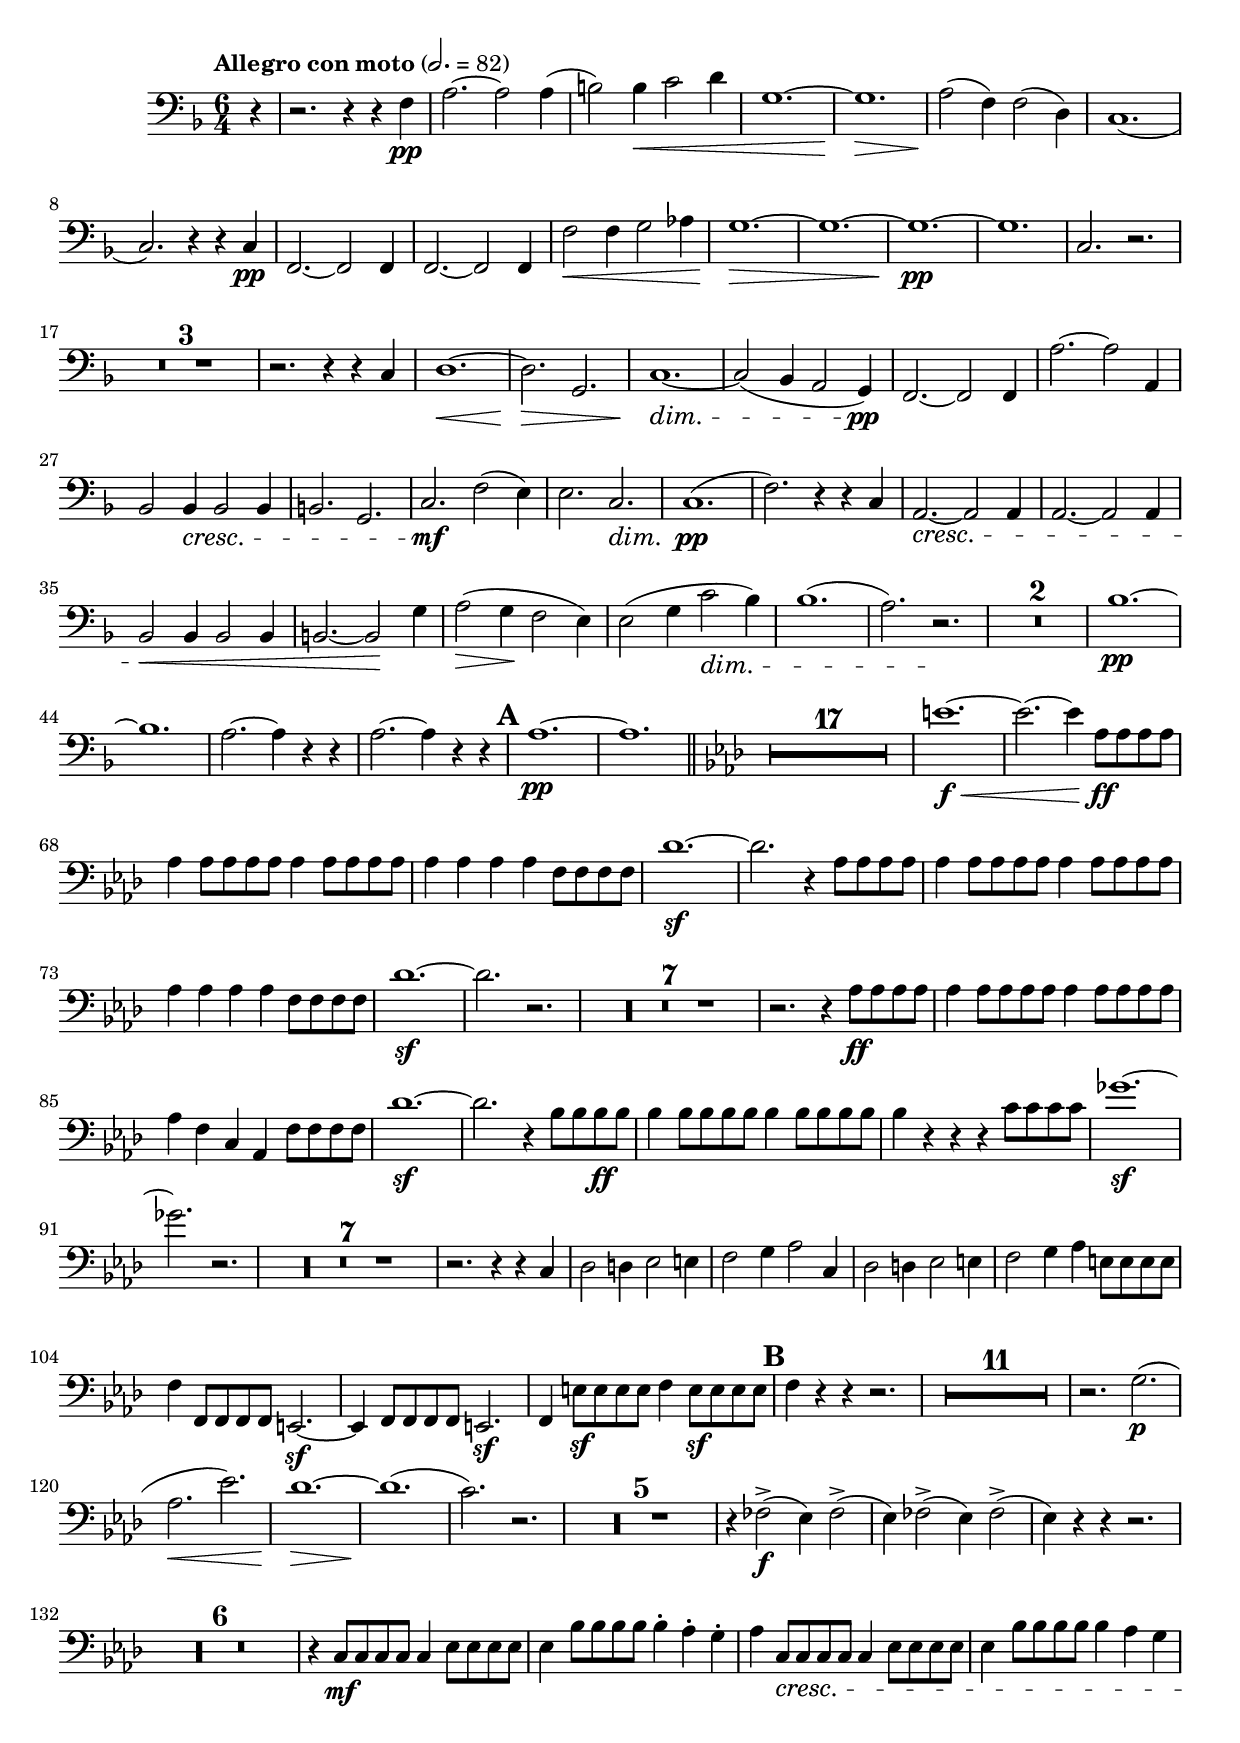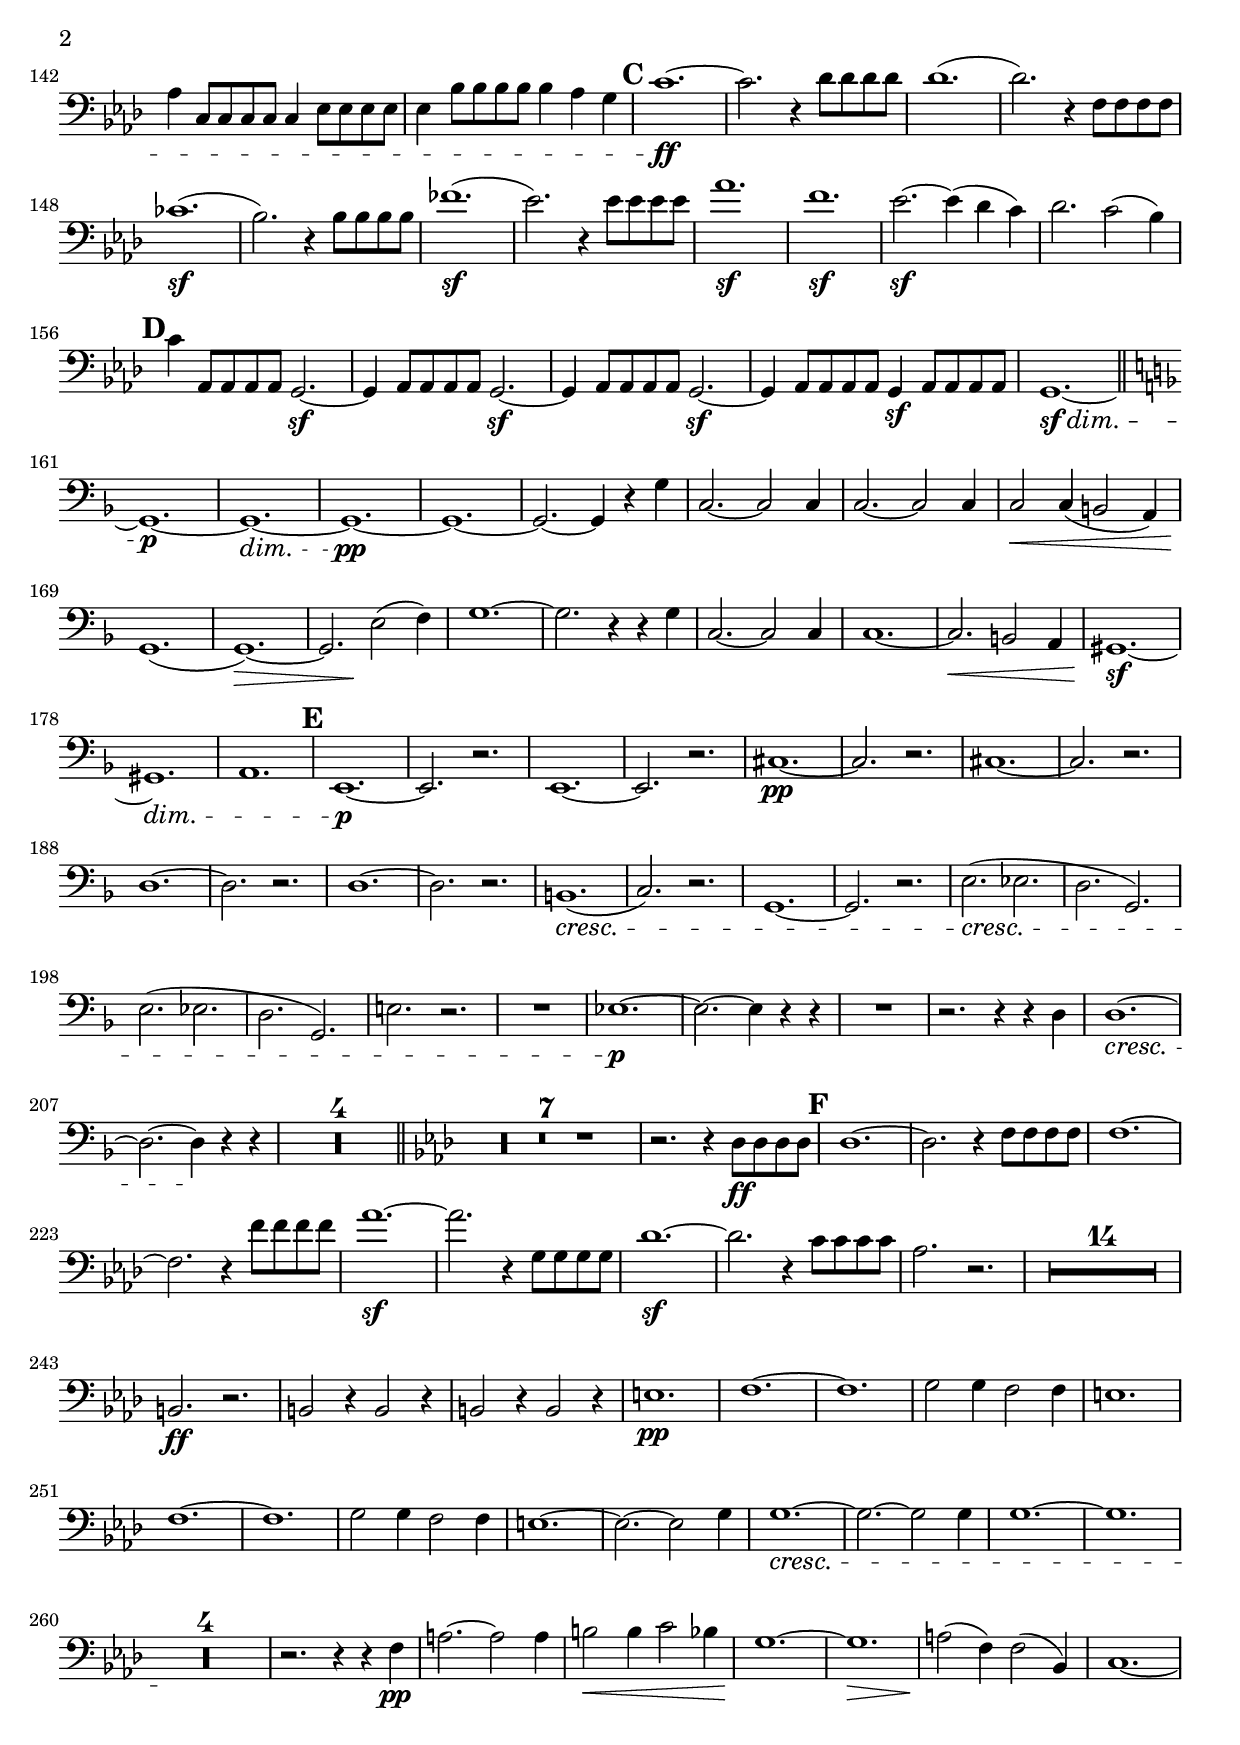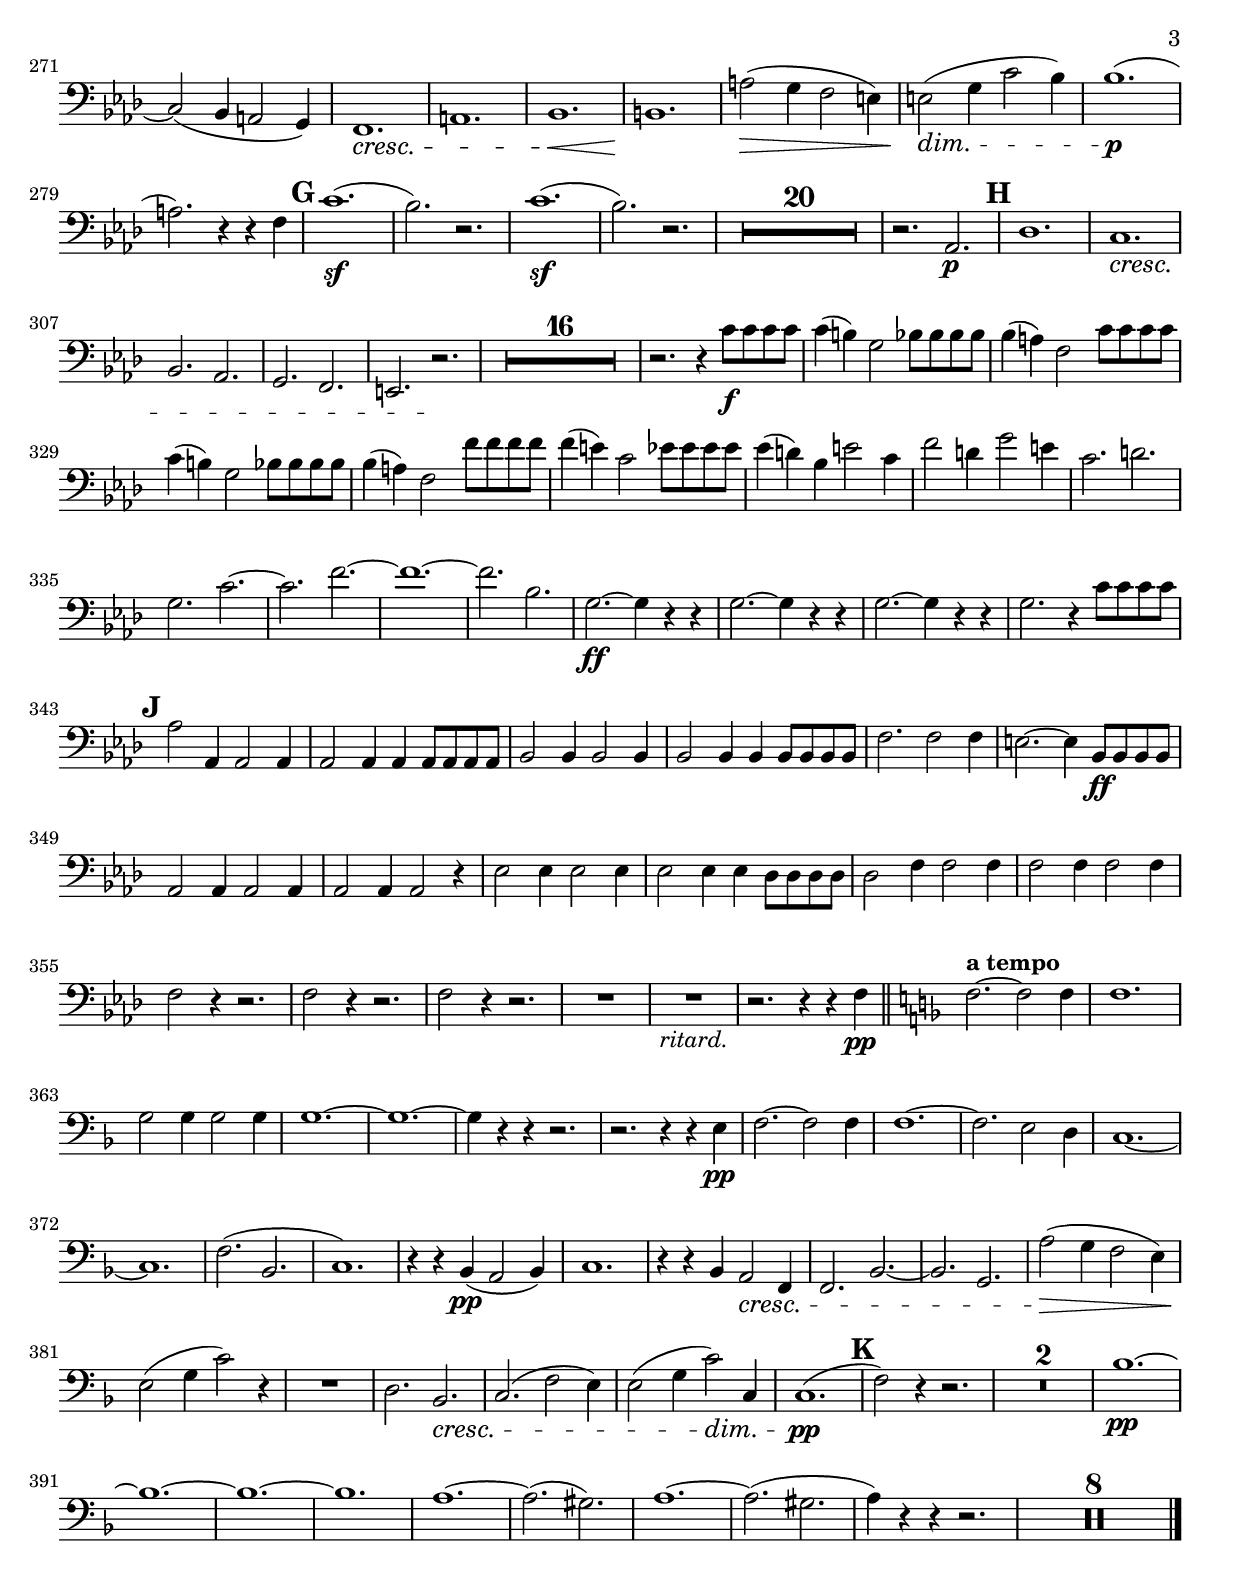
\version "2.24.3"

\version "2.24.3"

\include "../definitions.ly"

%% additional definitions required by the score:
\language "italiano"

bassonB = \relative do {
	\include "../parametres.ly"
	\clef "bass" \time 6/4 \key fa \major \tempo "Allegro con moto" 2.=82
	\partial 4 r4 |
	r2. r4 r4 fa4 \pp |
	la2.~ la2 la4( |
	si2) si4 \< do2 re4 |
	sol,1.~ |
	sol1. \> |
	la2( \! fa4) fa2( re4) |
	do1.( |
	do2.) r4 r4 do4 \pp |
	fa,2.~ fa2 fa4 | fa2.~ fa2 fa4 |
	fa'2 \< fa4 sol2 lab4 |
	sol1.~ \> |
	sol1.~ |
	sol1.~ \pp |
	sol1. |
	do,2. r2. |
	R1.*3 |
	r2. r4 r4 do4 |
	re1.~ \< |
	re2. \> sol,2. |
	do1.~ \dim |
	do2( sib4 la2 sol4) \pp |
	fa2.~ fa2 fa4 |
	la'2.~ la2 la,4 |
	sib2 sib4 \cresc sib2 sib4 |
	si2. sol2. |
	do2. \mf fa2( mi4) |
	mi2. do2. \dim |
	do1.( \pp |
	fa2.) r4 r4 do4 |
	la2.~ \cresc la2 la4 |
	la2.~ la2 la4 |
	sib2 \< sib4 sib2 sib4 |
	si2.~ si2 \! sol'4 |
	la2( \> sol4 \! fa2 mi4) |
	mi2( sol4 do2 \dim sib4) |
	sib1.( |
	la2.) r2. \! |
	R1.*2 |
	sib1.~ \pp |
	sib1. |
	la2.~ la4 r4 r4 |
	la2.~ la4 r4 r4 |
	\mark\default \barNumberCheck 47
	la1.~ \pp |
	la1. | \section
	\key lab \major
	R1.*17 |
	mi'1.~ \f \< |
	mi2.~ mi4 lab,8 \ff lab8 lab8 lab8 |
	lab4 lab8 lab8 lab8 lab8lab4 lab8 lab8 lab8 lab8|
	lab4 lab4 lab4 lab4 fa8 fa8 fa8 fa8 |
	reb'1.~ \sf |
	reb2. r4 lab8 lab8lab8 lab8 |
	lab4 lab8 lab8 lab8lab8 lab4 lab8 lab8lab8 lab8 |
	lab4 lab4 lab4 lab4fa8 fa8 fa8 fa8 |
	reb'1.~ \sf |
	reb2. r2. |
	R1.*7 |
	r2. r4 lab8 \ff lab8 lab8 lab8 |
	lab4 lab8 lab8 lab8lab8 lab4 lab8 lab8lab8 lab8 |
	lab4 fa4 do4 lab4 fa'8fa8 fa8 fa8 |
	reb'1.~ \sf |
	reb2. r4 sib8 sib8 sib8\ff sib8 |
	sib4 sib8 sib8 sib8sib8 sib4 sib8 sib8sib8 sib8 |
	sib4 r4 r4 r4 do8 do8 do8do8 |
	solb'1.~ \sf |
	solb2. r2. |
	R1.*7 |
	r2. r4 r4 do,,4 |
	reb2 re4 mib2 mi4 |
	fa2 sol4 lab2 do,4 |
	reb2 re4 mib2 mi4 |
	fa2 sol4 lab4 mi8 mi8 mi8 mi8 |
	fa4 fa,8 fa8 fa8 fa8 mi2.~ \sf |
	mi4 fa8 fa8 fa8 fa8 mi2. \sf |
	fa4 mi'8 \sf mi8 mi8 mi8fa4 mi8 \sf mi8 mi8 mi8 |
	\mark\default \barNumberCheck 107
	fa4 r4 r4 r2. |
	R1.*11 |
	r2. sol2.( \p |
	lab2. \< mib'2.) |
	reb1.~ \> |
	reb1.( \! |
	do2.) r2. |
	R1.*5 |
	r4 fab,2->( \f mib4) fab2->( |  % TODO: accent ou decrescendo
	mib4) fab2->( mib4) fab2->( |
	mib4) r4 r4 r2. |
	R1.*6 |
	r4 do8 \mf do8 do8 do8 do4mib8 mib8 mib8 mib8 |
	mib4 sib'8 sib8 sib8sib8 sib4-. lab4-. sol4-. |
	lab4 do,8 \cresc do8 do8 do8do4 mib8 mib8 mib8 mib8 |
	% TODO: vérifier les stacato
	mib4 sib'8 sib8 sib8sib8 sib4 lab4 sol4 |
	lab4 do,8 do8 do8 do8 do4 mib8 mib8 mib8 mib8 |
	mib4 sib'8 sib8 sib8 sib8 sib4 lab4 sol4 |
	\mark\default \barNumberCheck 144
	do1.~ \ff |
	do2. r4 reb8 reb8 reb8reb8 |
	reb1.( |
	reb2.) r4 fa,8 fa8 fa8 fa8 |
	dob'1.( \sf |
	sib2.) r4 sib8 sib8 sib8 sib8 |
	fab'1.( \sf |
	mib2.) r4 mib8 mib8 mib8mib8 |
	lab1. \sf |
	fa1. \sf |
	mib2.~ \sf mib4( reb4 do4) |
	reb2. do2( sib4) |
	\mark\default \barNumberCheck 156
	do4 lab,8 lab8 lab8 lab8 sol2.~ \sf |
	sol4 lab8 lab8 lab8 lab8 sol2.~ \sf |
	sol4 lab8 lab8 lab8 lab8 sol2.~ \sf |
	sol4 lab8 lab8 lab8 lab8 sol4 \sf lab8 lab8 lab8 lab8 |
	sol1.~ \sf \dim | \section
	\key fa \major
	sol1.~ \p |
	sol1.~ \dim |
	sol1.~ \pp |
	sol1.~ |
	sol2.~ sol4 r4 sol'4 |
	do,2.~ do2 do4 |
	do2.~ do2 do4 |
	do2 \< do4( si2 la4) |
	sol1.( \! |
	sol1.)~ \> |
	\after 2 \! sol2. mi'2( fa4) |
	sol1.~ |
	sol2. r4 r4 sol4 |
	do,2.~ do2 do4 |
	do1.~ |
	do2. \< si2 la4 |
	sold1.~ \sf |
	sold1. \dim |
	la1. |
	\mark\default \barNumberCheck 180
	mi1.~ \p |
	mi2. r2. |
	mi1.~ |
	mi2. r2. |
	dod'1.~ \pp |
	dod2. r2. |
	dod1.~ |
	dod2. r2. |
	re1.~ |
	re2. r2. |
	re1.~ |
	re2. r2. |
	si1.( \cresc |
	do2.) r2. |
	sol1.~ |
	sol2. r2. |
	mi'2.( \cresc mib2. |
	re2. sol,2.) |
	mi'2.( mib2. |
	re2. sol,2.) |
	mi'!2. r2. |
	R1. |
	mib1.~ \p |
	mib2.~ mib4 r4 r4 |
	R1. |
	r2. r4 r4 re4 |
	re1.~ \cresc |
	re2.~ re4 \! r4 r4 |
	R1.*4 | \section
	\key lab \major \barNumberCheck 212
	R1.*7 |
	r2. r4 reb8 \ff reb8 reb8 reb8|
	\mark\default \barNumberCheck 220
	reb1.~ |
	reb2. r4 fa8 fa8 fa8 fa8 fa1.~ |
	fa2. r4 fa'8 fa8 fa8 fa8 |
	lab1.~ \sf |
	lab2. r4 sol,8 sol8 sol8 sol8 |
	reb'1.~ \sf |
	reb2. r4 do8 do8 do8 do8 |
	lab2. r2. |
	R1.*14 |
	si,2. \ff r2. |
	si2 r4 si2 r4 |
	si2 r4 si2 r4 |
	mi1. \pp |
	fa1.~ |
	fa1. |
	sol2 sol4 fa2 fa4 |
	mi1. |
	fa1.~ |
	fa1. |
	sol2 sol4 fa2 fa4 |
	mi1.~ |
	mi2.~ mi2 sol4 |
	sol1.~ \cresc |
	sol2.~ sol2 sol4 |
	sol1.~ |
	sol1. |
	R1.*4 \! |
	r2. r4 r4 fa4 \pp | la2.~ la2 la4 |
	si2 \< si4 do2 sib4 |
	sol1.~ \! |
	sol1. \> |
	la2( \! fa4) fa2( sib,4) |
	do1.~ |
	do2( sib4 la2 sol4) |
	fa1. \cresc |
	la1. |
	sib1. \< |
	si1. \! |
	la'2( \> sol4 fa2 mi4) |
	mi2( \dim sol4 do2 sib4) |
	sib1.( \p |
	la2.) r4 r4 fa4 |
	\mark\default \barNumberCheck 280
	do'1.( \sf |
	sib2.) r2. |
	do1.( \sf |
	sib2.) r2. |
	R1.*20 |
	r2. lab,2. \p |
	\mark\default \barNumberCheck 305
	reb1. |
	do1. \cresc |
	sib2. lab2. |
	sol2. fa2. |
	mi2. r2. \! |
	R1.*16 |
	r2. r4 do''8 \f do8 do8 do8 |
	do4( si4) sol2 sib8 sib8 sib8 sib8 |
	sib4( la4) fa2 do'8 do8 do8 do8 |
	do4( si4) sol2 sib8 sib8 sib8 sib8 |
	sib4( la4) fa2 fa'8 fa8 fa8 fa8 |
	fa4( mi4) do2 mib8 mib8 mib8 mib8 |
	mib4( re4) sib4 mi2 do4 |
	fa2 re4 sol2 mi4 |
	do2. re2. |
	sol,2. do2.~ |
	do2. fa2.~ |
	fa1.~ |
	fa2. sib,2. |
	sol2.~ \ff sol4 r4 r4 |
	sol2.~ sol4 r4 r4 |
	sol2.~ sol4 r4 r4 |
	sol2. r4 do8 do8 do8 do8 |
	\mark\default \barNumberCheck 343
	lab2 lab,4 lab2 lab4 |
	lab2 lab4 lab4 lab8 lab8 lab8 lab8 |
	sib2 sib4 sib2 sib4 |
	sib2 sib4 sib4 sib8 sib8 sib8 sib8 |
	fa'2. fa2 fa4 |
	mi2.~ mi4 sib8 \ff sib8 sib8 sib8 |
	lab2 lab4 lab2 lab4 |
	lab2 lab4 lab2 r4 |
	mib'2 mib4 mib2 mib4 |
	mib2 mib4 mib4 reb8 reb8 reb8 reb8 |
	reb2 fa4 fa2 fa4 |
	fa2 fa4 fa2 fa4 |
	fa2 r4 r2. |
	fa2 r4 r2. |
	fa2 r4 r2. |
	R1. |
	R1. \ritard |
	r2. r4 r4 fa4 \pp | \section
	\key fa \major \tempo "a tempo" \barNumberCheck 361
	fa2.~ fa2 fa4 |
	fa1. |
	sol2 sol4 sol2 sol4 |
	sol1.~ |
	sol1.~ |
	sol4 r4 r4 r2. | r2. r4 r4 mi4 \pp |
	fa2.~ fa2 fa4 |
	fa1.~ |
	fa2. mi2 re4 |
	do1.~ |
	do1. |
	fa2.( sib,2. |
	do1.) |
	r4 r4 sib4( \pp la2 sib4) |
	do1. |
	r4 r4 sib4 la2 \cresc fa4 |
	fa2. sib2.~ |
	sib2. sol2. |
	la'2( \> sol4 fa2 mi4) |
	mi2( \! sol4 do2) r4 |
	R1. |
	re,2. sib2. \cresc |
	do2.( fa2 mi4) |
	mi2( sol4 do2) \dim do,4 |
	do1.( \pp |
	\mark\default \barNumberCheck 387
	fa2) r4 r2. |
	R1.*2 |
	sib1.~ \pp |
	sib1.~ |
	sib1.~ |
	sib1. |
	la1.~ |
	la2.( sold2.) |
	la1.~ |
	la2.( sold2. |
	la4) r4 r4 r2. |
	R1.*8 | \fine
}


\score {
 \new Staff \bassonB
 \layout {\context{
 \Staff
 \consists #Measure_counter_engraver
 }}
}
